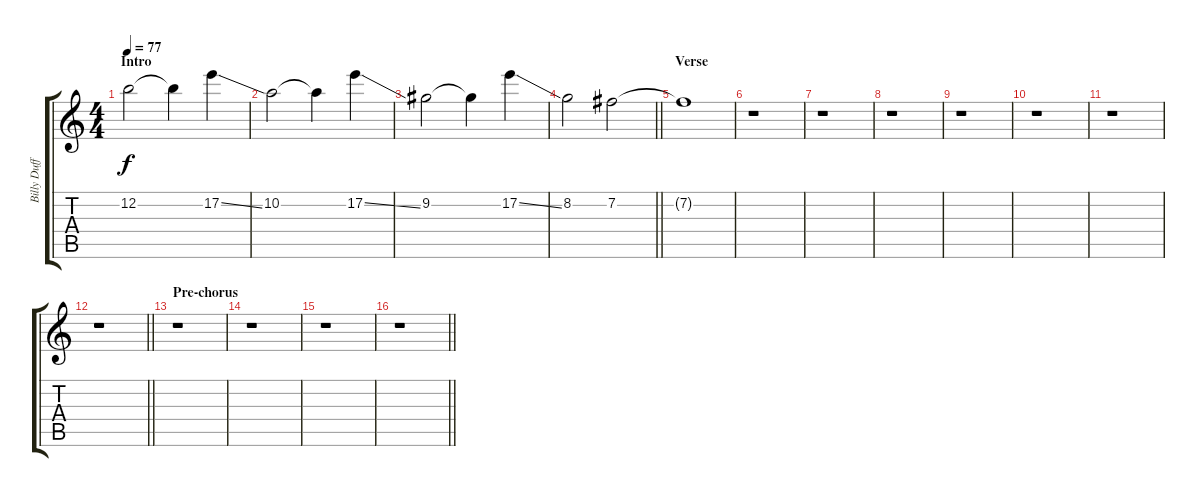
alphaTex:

\track ("Billy Duffy (Lead Guitar)" "Billy Duff") {instrument overdrivenguitar}
\staff {score tabs}
\tuning (E4 B3 G3 D3 A2 E2) {hide}
\ts (4 4)
\section ("" "Intro")
\tempo 77
\clef g2
\ks c
12.2.2{dy f instrument overdrivenguitar} 12.2{t}.4 17.2{ss}.4 |
10.2.2 10.2{t}.4 17.2{ss}.4 |
9.2.2 9.2{t}.4 17.2{ss}.4 |
\barLineRight lightlight
8.2.2 7.2.2 |
\section ("" "Verse")
7.2{t}.1{volume 0} |
r.1 |
r.1 |
r.1 |
r.1 |
r.1 |
r.1 |
\barLineRight lightlight
r.1 |
\section ("" "Pre-chorus")
r.1 |
r.1 |
r.1 |
\barLineRight lightlight
r.1
